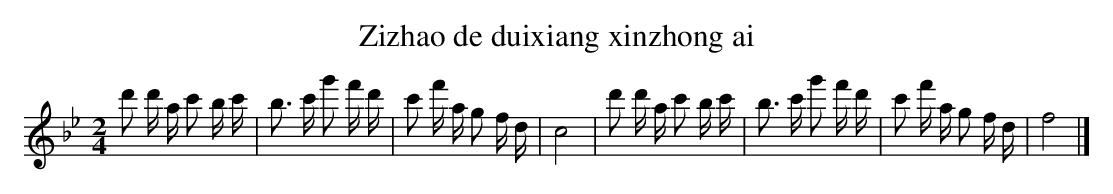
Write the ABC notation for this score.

X:1
T: Zizhao de duixiang xinzhong ai
L: 1/16
M: 2/4
K: Bb
d'2 d' a c'2 b c' [I:setbarnb 1]|
b2> c'2 g'2 f' d' |
c'2 f' a g2 f d |
c8 |
d'2 d' a c'2 b c' |
b2> c'2 g'2 f' d' |
c'2 f' a g2 f d |
f8 |]
